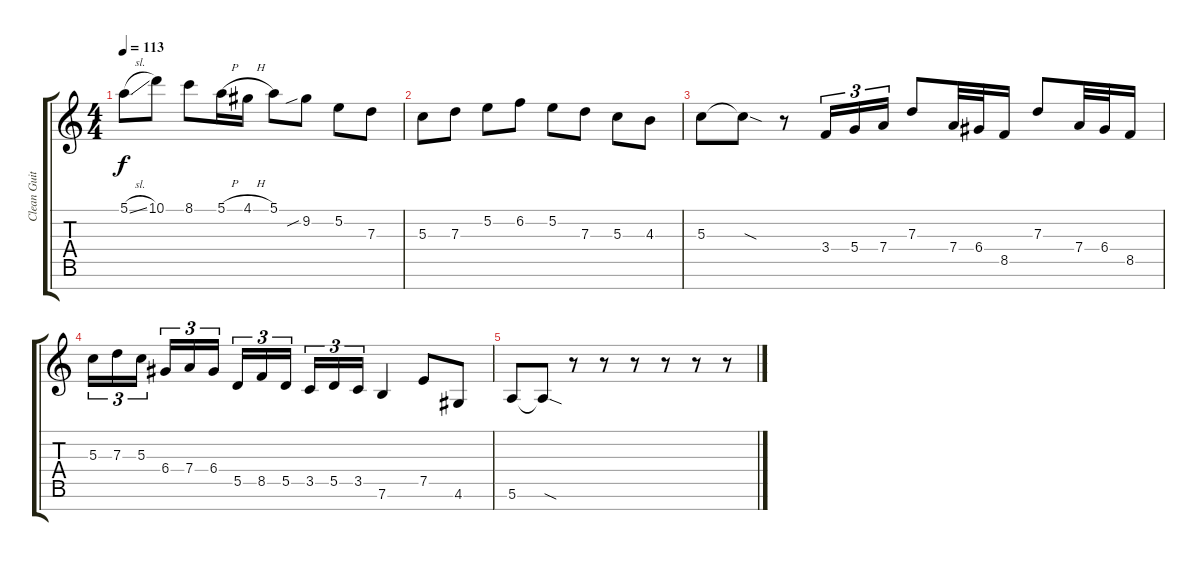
\track ("Clean Guitar #1" "Clean Guit") {instrument electricguitarjazz}
\staff {score tabs}
\tuning (E4 B3 G3 D3 A2 E2 B1) {hide}
\ts (4 4)
\tempo 113
\clef g2
\ks c
5.1{sl}.8{dy f} 10.1.8 8.1.8 5.1{h}.16 4.1{h}.16 5.1.8 9.2{sib}.8 5.2.8 7.3.8 |
5.3.8 7.3.8 5.2.8 6.2.8 5.2.8 7.3.8 5.3.8 4.3.8 |
5.3.8 5.3{sod t}.8 r.8 3.4.16{tu (3 2)} 5.4.16{tu (3 2)} 7.4.16{tu (3 2)} 7.3.8 7.4.32 6.4.32 8.5.16 7.3.8 7.4.32 6.4.32 8.5.16 |
5.3.16{tu (3 2)} 7.3.16{tu (3 2)} 5.3.16{tu (3 2) beam splitsecondary} 6.4.16{tu (3 2)} 7.4.16{tu (3 2)} 6.4.16{tu (3 2)} 5.5.16{tu (3 2)} 8.5.16{tu (3 2)} 5.5.16{tu (3 2) beam splitsecondary} 3.5.16{tu (3 2)} 5.5.16{tu (3 2)} 3.5.16{tu (3 2)} 7.6.4 7.5.8 4.6.8 |
5.6.8 5.6{sod t}.8 r.8 r.8 r.8 r.8 r.8 r.8
